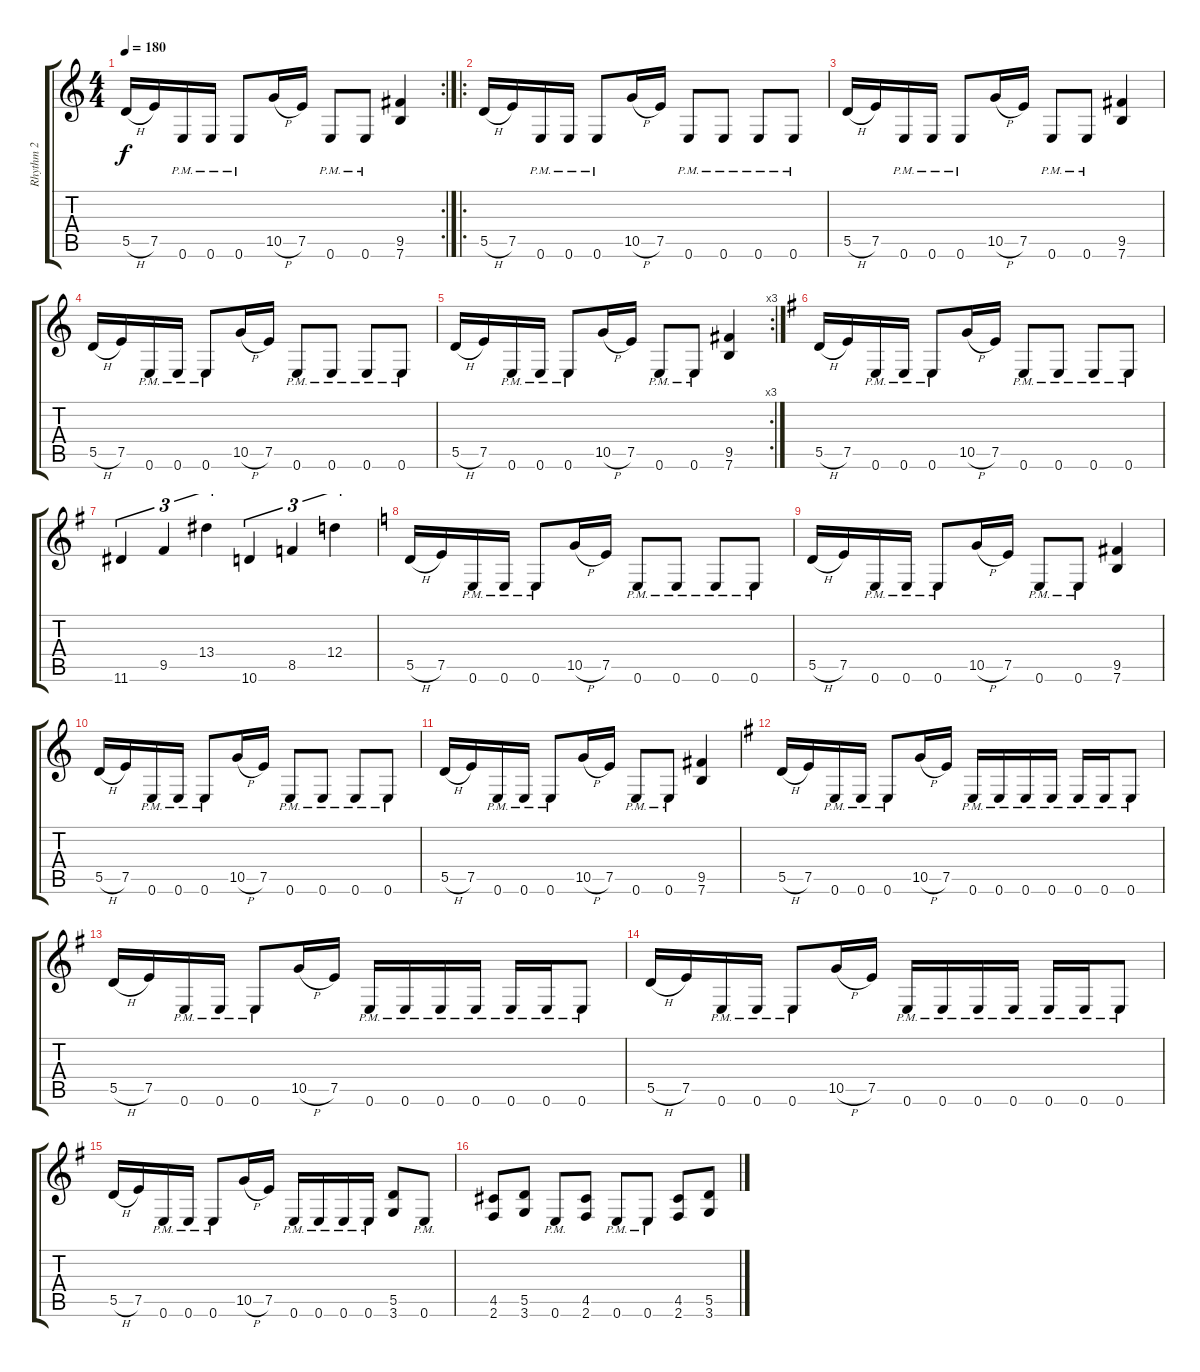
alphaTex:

\track ("Rhythm 2" "Rhythm 2") {instrument distortionguitar}
\staff {score tabs}
\tuning (E4 B3 G3 D3 A2 E2) {hide}
\rc 2
\ts (4 4)
\tempo 180
\clef g2
\ks c
5.5{h}.16{dy f} 7.5.16 0.6{pm}.16 0.6{pm}.16 0.6{pm}.8 10.5{h}.16 7.5.16 0.6{pm}.8 0.6{pm}.8 (9.5 7.6).4 |
\ro
5.5{h}.16 7.5.16 0.6{pm}.16 0.6{pm}.16 0.6{pm}.8 10.5{h}.16 7.5.16 0.6{pm}.8 0.6{pm}.8 0.6{pm}.8 0.6{pm}.8 |
5.5{h}.16 7.5.16 0.6{pm}.16 0.6{pm}.16 0.6{pm}.8 10.5{h}.16 7.5.16 0.6{pm}.8 0.6{pm}.8 (9.5 7.6).4 |
5.5{h}.16 7.5.16 0.6{pm}.16 0.6{pm}.16 0.6{pm}.8 10.5{h}.16 7.5.16 0.6{pm}.8 0.6{pm}.8 0.6{pm}.8 0.6{pm}.8 |
\rc 3
5.5{h}.16 7.5.16 0.6{pm}.16 0.6{pm}.16 0.6{pm}.8 10.5{h}.16 7.5.16 0.6{pm}.8 0.6{pm}.8 (9.5 7.6).4 |
\ks g
5.5{h}.16 7.5.16 0.6{pm}.16 0.6{pm}.16 0.6{pm}.8 10.5{h}.16 7.5.16 0.6{pm}.8 0.6{pm}.8 0.6{pm}.8 0.6{pm}.8 |
11.6.4{tu (3 2)} 9.5.4{tu (3 2)} 13.4.4{tu (3 2)} 10.6.4{tu (3 2)} 8.5.4{tu (3 2)} 12.4.4{tu (3 2)} |
\ks c
5.5{h}.16 7.5.16 0.6{pm}.16 0.6{pm}.16 0.6{pm}.8 10.5{h}.16 7.5.16 0.6{pm}.8 0.6{pm}.8 0.6{pm}.8 0.6{pm}.8 |
5.5{h}.16 7.5.16 0.6{pm}.16 0.6{pm}.16 0.6{pm}.8 10.5{h}.16 7.5.16 0.6{pm}.8 0.6{pm}.8 (9.5 7.6).4 |
5.5{h}.16 7.5.16 0.6{pm}.16 0.6{pm}.16 0.6{pm}.8 10.5{h}.16 7.5.16 0.6{pm}.8 0.6{pm}.8 0.6{pm}.8 0.6{pm}.8 |
5.5{h}.16 7.5.16 0.6{pm}.16 0.6{pm}.16 0.6{pm}.8 10.5{h}.16 7.5.16 0.6{pm}.8 0.6{pm}.8 (9.5 7.6).4 |
\ks g
5.5{h}.16 7.5.16 0.6{pm}.16 0.6{pm}.16 0.6{pm}.8 10.5{h}.16 7.5.16 0.6{pm}.16 0.6{pm}.16 0.6{pm}.16 0.6{pm}.16 0.6{pm}.16 0.6{pm}.16 0.6{pm}.8 |
5.5{h}.16 7.5.16 0.6{pm}.16 0.6{pm}.16 0.6{pm}.8 10.5{h}.16 7.5.16 0.6{pm}.16 0.6{pm}.16 0.6{pm}.16 0.6{pm}.16 0.6{pm}.16 0.6{pm}.16 0.6{pm}.8 |
5.5{h}.16 7.5.16 0.6{pm}.16 0.6{pm}.16 0.6{pm}.8 10.5{h}.16 7.5.16 0.6{pm}.16 0.6{pm}.16 0.6{pm}.16 0.6{pm}.16 0.6{pm}.16 0.6{pm}.16 0.6{pm}.8 |
5.5{h}.16 7.5.16 0.6{pm}.16 0.6{pm}.16 0.6{pm}.8 10.5{h}.16 7.5.16 0.6{pm}.16 0.6{pm}.16 0.6{pm}.16 0.6{pm}.16 (5.5 3.6).8 0.6{pm}.8 |
(4.5 2.6).8 (5.5 3.6).8 0.6{pm}.8 (4.5 2.6).8 0.6{pm}.8 0.6{pm}.8 (4.5 2.6).8 (5.5 3.6).8
